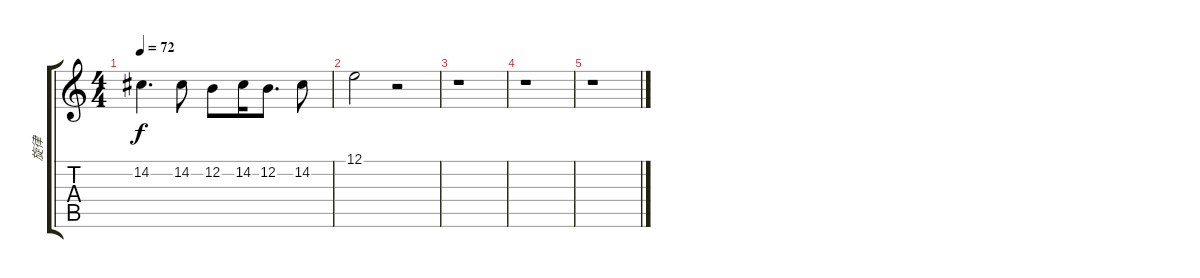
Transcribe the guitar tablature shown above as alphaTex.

\track ("旋律" "旋律") {instrument flute}
\staff {score tabs}
\tuning (E4 B3 G3 D3 A2 E2) {hide}
\ts (4 4)
\tempo 72
\clef g2
\ks c
14.2{t}.4{d dy f} 14.2.8 12.2.8 14.2.16 12.2.8{d} 14.2.8 |
12.1.2 r.2 |
r.1 |
r.1 |
r.1
